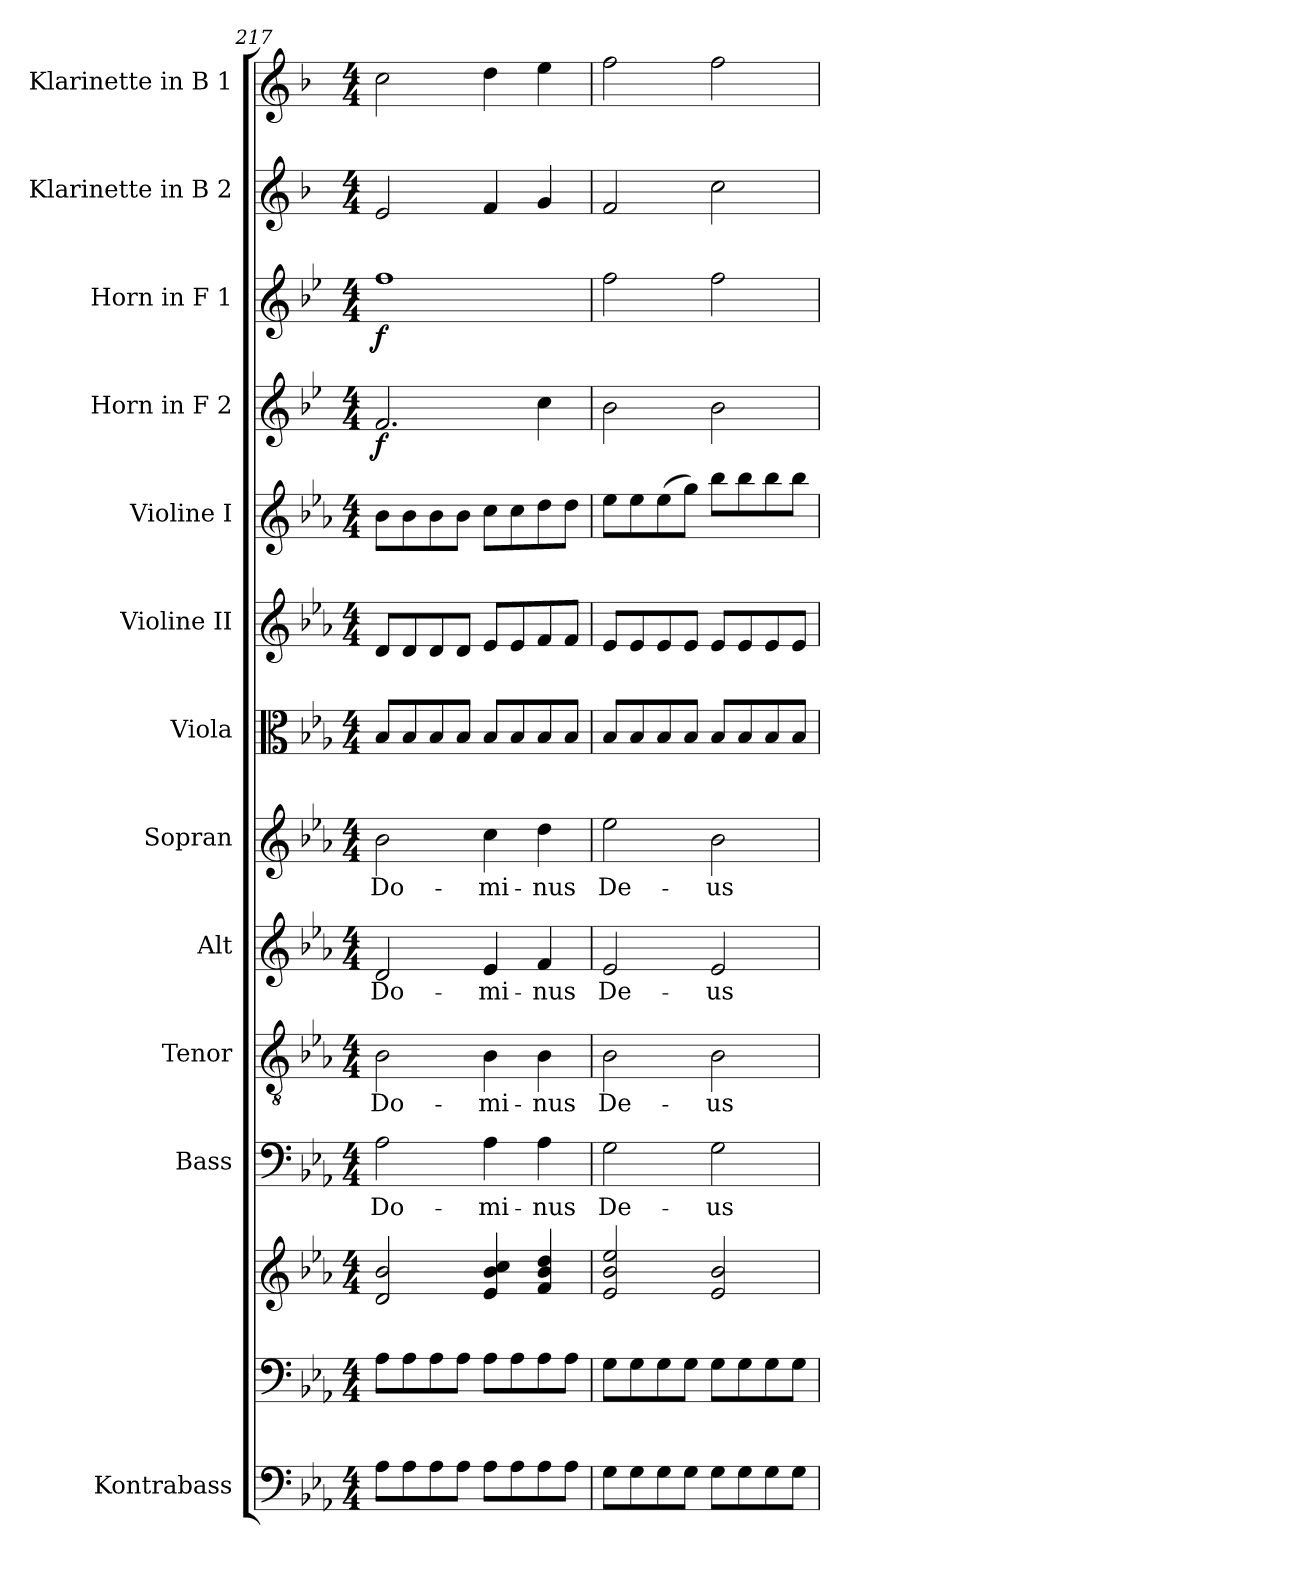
**kern	**kern	**kern	**kern	**text	**kern	**text	**kern	**text	**kern	**text	**kern	**kern	**kern	**kern	**dynam	**kern	**dynam	**kern	**kern
*part13	*part12	*part12	*part11	*part11	*part10	*part10	*part9	*part9	*part8	*part8	*part7	*part6	*part5	*part4	*part4	*part3	*part3	*part2	*part1
*staff14	*staff13	*staff12	*staff11	*staff11	*staff10	*staff10	*staff9	*staff9	*staff8	*staff8	*staff7	*staff6	*staff5	*staff4	*staff4	*staff3	*staff3	*staff2	*staff1
*I"Kontrabass	*	*	*I"Bass	*	*I"Tenor	*	*I"Alt	*	*I"Sopran	*	*I"Viola	*I"Violine II	*I"Violine I	*I"Horn in F 2	*	*I"Horn in F 1	*	*I"Klarinette in B 2	*I"Klarinette in B 1
*I'Kb.	*	*	*I'B	*	*I'T	*	*I'A	*	*I'S	*	*I'Vla.	*I'Vl. II	*I'Vl. I	*I'Hrn. 2	*	*I'Hrn. 1	*	*	*
*clefF4	*clefF4	*clefG2	*clefF4	*	*clefGv2	*	*clefG2	*	*clefG2	*	*clefC3	*clefG2	*clefG2	*clefG2	*	*clefG2	*	*clefG2	*clefG2
*ITrd7c12	*	*	*	*	*	*	*	*	*	*	*	*	*	*ITrd4c7	*	*ITrd4c7	*	*ITrd1c2	*ITrd1c2
*k[b-e-a-]	*k[b-e-a-]	*k[b-e-a-]	*k[b-e-a-]	*	*k[b-e-a-]	*	*k[b-e-a-]	*	*k[b-e-a-]	*	*k[b-e-a-]	*k[b-e-a-]	*k[b-e-a-]	*k[b-e-a-]	*	*k[b-e-a-]	*	*k[b-e-a-]	*k[b-e-a-]
*E-:	*E-:	*E-:	*E-:	*	*E-:	*	*E-:	*	*E-:	*	*E-:	*E-:	*E-:	*E-:	*	*E-:	*	*E-:	*E-:
*M4/4	*M4/4	*M4/4	*M4/4	*	*M4/4	*	*M4/4	*	*M4/4	*	*M4/4	*M4/4	*M4/4	*M4/4	*	*M4/4	*	*M4/4	*M4/4
=217	=217	=217	=217	=217	=217	=217	=217	=217	=217	=217	=217	=217	=217	=217	=217	=217	=217	=217	=217
!	!	!	!	!LO:LY:b	!	!LO:LY:b	!	!LO:LY:b	!	!LO:LY:b	!	!	!	!	!LO:DY:b	!	!LO:DY:b	!	!
8AA-\L	8A-\L	2d/ 2b-/	2A-\	Do-	2B-\	Do-	2d/	Do-	2b-\	Do-	8B-/L	8d/L	8b-\L	2.B-/	f	1b-	f	2d/	2b-\
8AA-\	8A-\	.	.	.	.	.	.	.	.	.	8B-/	8d/	8b-\	.	.	.	.	.	.
8AA-\	8A-\	.	.	.	.	.	.	.	.	.	8B-/	8d/	8b-\	.	.	.	.	.	.
8AA-\J	8A-\J	.	.	.	.	.	.	.	.	.	8B-/J	8d/J	8b-\J	.	.	.	.	.	.
!	!	!	!	!LO:LY:b	!	!LO:LY:b	!	!LO:LY:b	!	!LO:LY:b	!	!	!	!	!	!	!	!	!
8AA-\L	8A-\L	4e-/ 4b-/ 4cc/	4A-\	-mi-	4B-\	-mi-	4e-/	-mi-	4cc\	-mi-	8B-/L	8e-/L	8cc\L	.	.	.	.	4e-/	4cc\
8AA-\	8A-\	.	.	.	.	.	.	.	.	.	8B-/	8e-/	8cc\	.	.	.	.	.	.
!	!	!	!	!LO:LY:b	!	!LO:LY:b	!	!LO:LY:b	!	!LO:LY:b	!	!	!	!	!	!	!	!	!
8AA-\	8A-\	4f/ 4b-/ 4dd/	4A-\	-nus	4B-\	-nus	4f/	-nus	4dd\	-nus	8B-/	8f/	8dd\	4f\	.	.	.	4f/	4dd\
8AA-\J	8A-\J	.	.	.	.	.	.	.	.	.	8B-/J	8f/J	8dd\J	.	.	.	.	.	.
!!LO:PB:g=z
=218	=218	=218	=218	=218	=218	=218	=218	=218	=218	=218	=218	=218	=218	=218	=218	=218	=218	=218	=218
!	!	!	!	!LO:LY:b	!	!LO:LY:b	!	!LO:LY:b	!	!LO:LY:b	!	!	!	!	!	!	!	!	!
8GG\L	8G\L	2e-/ 2b-/ 2ee-/	2G\	De-	2B-\	De-	2e-/	De-	2ee-\	De-	8B-/L	8e-/L	8ee-\L	2e-\	.	2b-\	.	2e-/	2ee-\
8GG\	8G\	.	.	.	.	.	.	.	.	.	8B-/	8e-/	8ee-\	.	.	.	.	.	.
8GG\	8G\	.	.	.	.	.	.	.	.	.	8B-/	8e-/	(>8ee-\	.	.	.	.	.	.
8GG\J	8G\J	.	.	.	.	.	.	.	.	.	8B-/J	8e-/J	8gg\J)	.	.	.	.	.	.
!	!	!	!	!LO:LY:b	!	!LO:LY:b	!	!LO:LY:b	!	!LO:LY:b	!	!	!	!	!	!	!	!	!
8GG\L	8G\L	2e-/ 2b-/	2G\	-us	2B-\	-us	2e-/	-us	2b-\	-us	8B-/L	8e-/L	8bb-\L	2e-\	.	2b-\	.	2b-\	2ee-\
8GG\	8G\	.	.	.	.	.	.	.	.	.	8B-/	8e-/	8bb-\	.	.	.	.	.	.
8GG\	8G\	.	.	.	.	.	.	.	.	.	8B-/	8e-/	8bb-\	.	.	.	.	.	.
8GG\J	8G\J	.	.	.	.	.	.	.	.	.	8B-/J	8e-/J	8bb-\J	.	.	.	.	.	.
=	=	=	=	=	=	=	=	=	=	=	=	=	=	=	=	=	=	=	=
*-	*-	*-	*-	*-	*-	*-	*-	*-	*-	*-	*-	*-	*-	*-	*-	*-	*-	*-	*-
